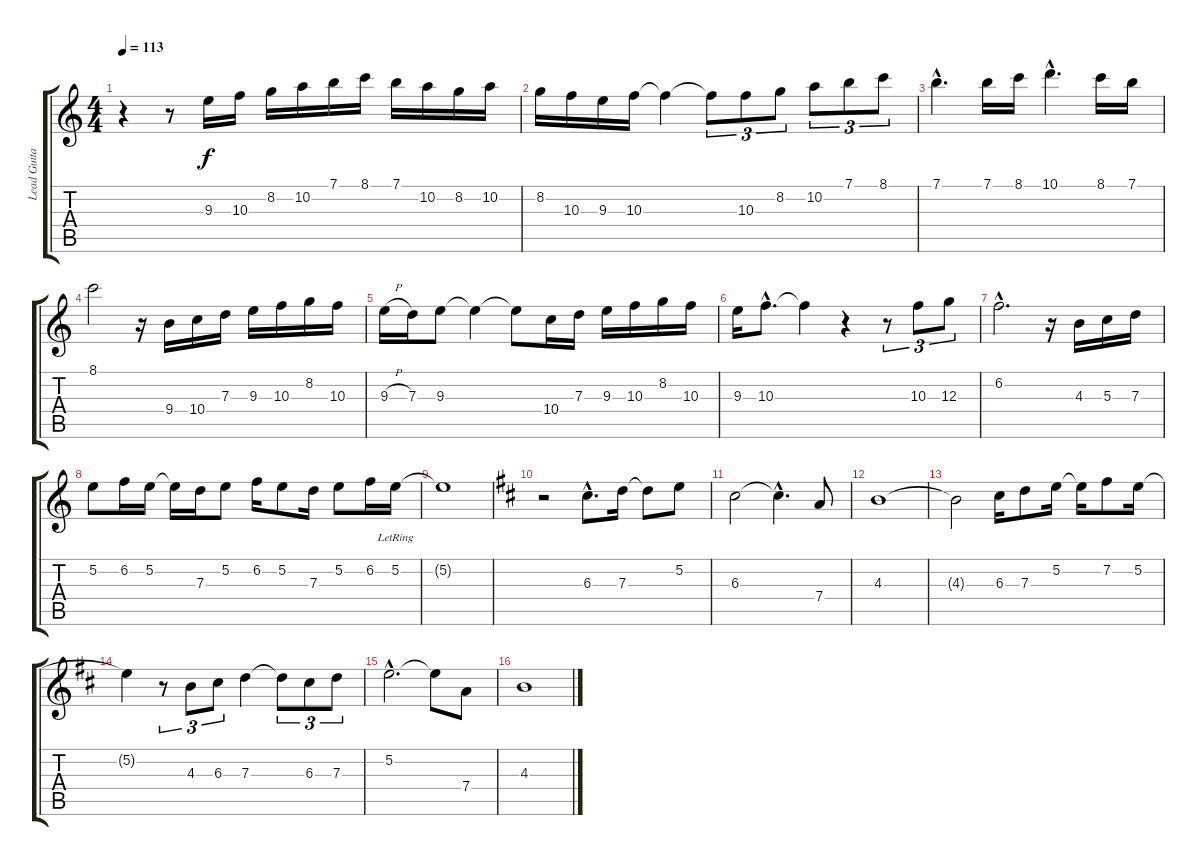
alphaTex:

\track ("Lead Guitar- Ottmar Liebert" "Lead Guita") {instrument acousticguitarnylon}
\staff {score tabs}
\tuning (E4 B3 G3 D3 A2 E2) {hide}
\ts (4 4)
\tempo 113
\clef g2
\ks c
r.4{dy f} r.8 9.3.16 10.3.16 8.2.16 10.2.16 7.1.16 8.1.16 7.1.16 10.2.16 8.2.16 10.2.16 |
8.2.16 10.3.16 9.3.16 10.3.16 10.3{t}.4 10.3{t}.8{tu (3 2)} 10.3.8{tu (3 2)} 8.2.8{tu (3 2)} 10.2.8{tu (3 2)} 7.1.8{tu (3 2)} 8.1.8{tu (3 2)} |
7.1{hac}.4{d} 7.1.16 8.1.16 10.1{hac}.4{d} 8.1.16 7.1.16 |
8.1.2 r.16 9.4.16 10.4.16 7.3.16 9.3.16 10.3.16 8.2.16 10.3.16 |
9.3{h}.16 7.3.16 9.3.8 9.3{t}.4 9.3{t}.8 10.4.16 7.3.16 9.3.16 10.3.16 8.2.16 10.3.16 |
9.3.16 10.3{hac}.8{d} 10.3{t}.4 r.4 r.8{tu (3 2)} 10.3.8{tu (3 2)} 12.3.8{tu (3 2)} |
6.2{hac}.2{d} r.16 4.3.16 5.3.16 7.3.16 |
5.2.8 6.2.16 5.2.16 5.2{t}.16 7.3.16 5.2.8 6.2.16 5.2.8 7.3.16 5.2.8 6.2.16 5.2{lr}.16 |
5.2{t}.1 |
\ks d
r.2 6.3{hac}.8{d} 7.3.16 7.3{t}.8 5.2.8 |
6.3.2 6.3{hac t}.4{d} 7.4.8 |
4.3.1 |
4.3{t}.2 6.3.16 7.3.8 5.2.16 5.2{t}.16 7.2.8 5.2.16 |
5.2{t}.4 r.8{tu (3 2)} 4.3.8{tu (3 2)} 6.3.8{tu (3 2)} 7.3.4 7.3{t}.8{tu (3 2)} 6.3.8{tu (3 2)} 7.3.8{tu (3 2)} |
5.2{hac}.2{d} 5.2{t}.8 7.4.8 |
4.3.1
